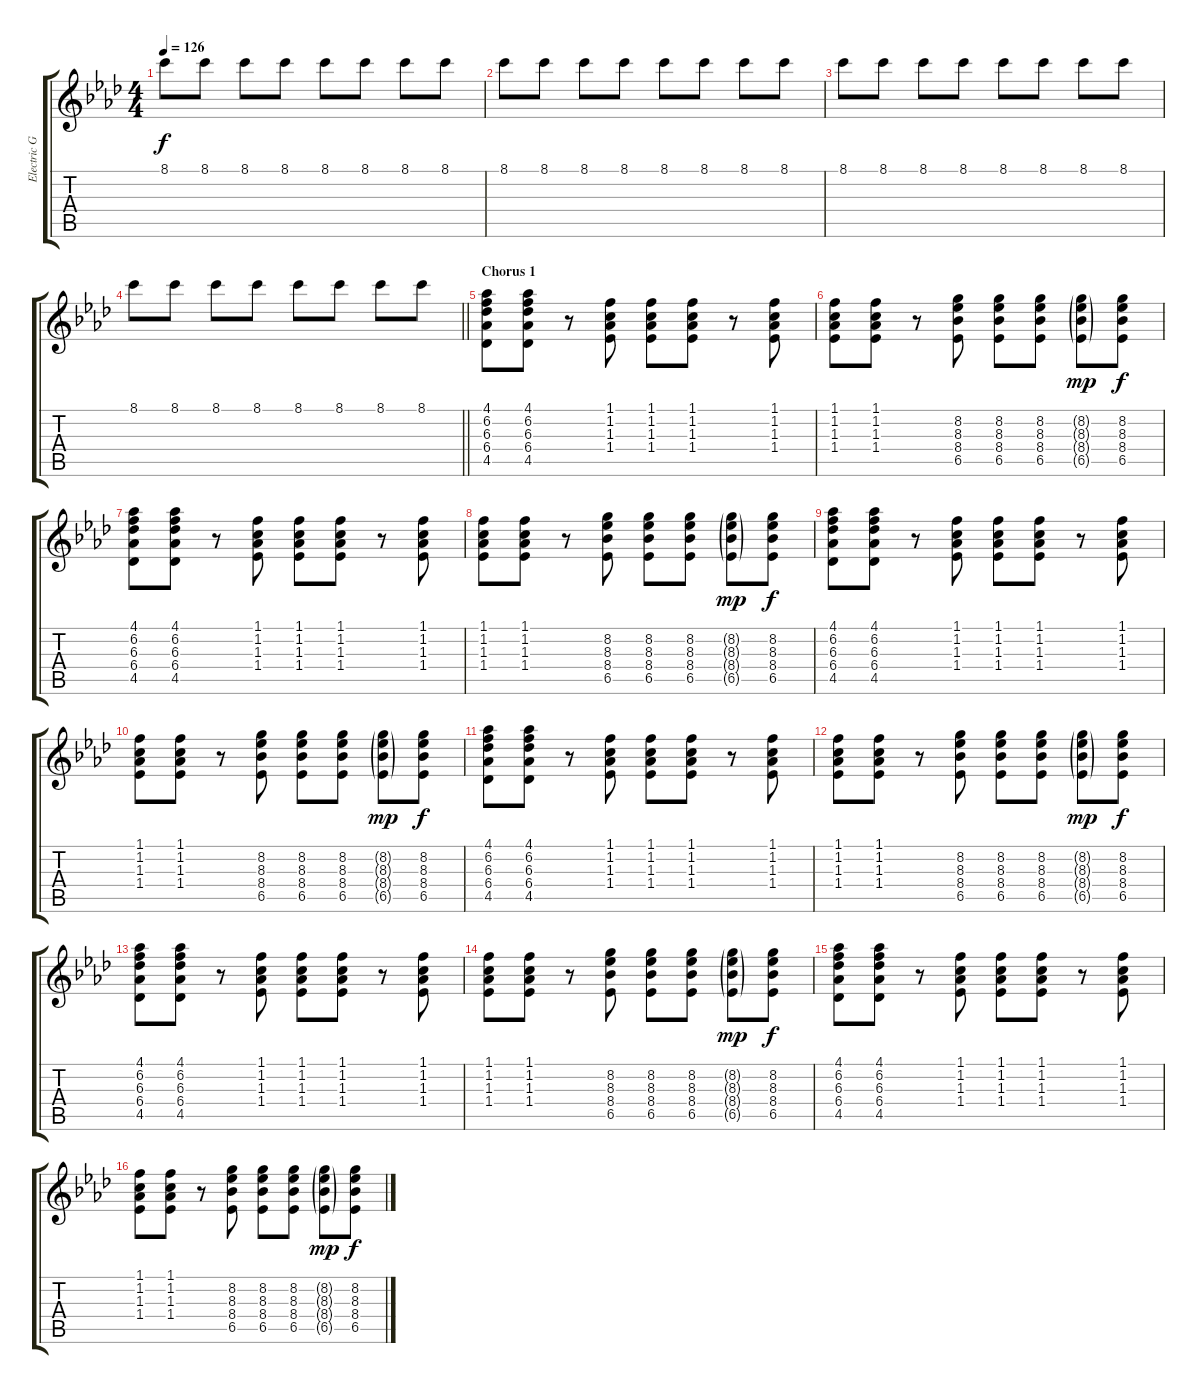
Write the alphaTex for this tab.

\track ("Electric Guitar" "Electric G") {instrument electricguitarclean}
\staff {score tabs}
\tuning (E4 B3 G3 D3 A2 E2) {hide}
\ts (4 4)
\tempo 126
\clef g2
\ks ab
8.1.8{dy f} 8.1.8 8.1.8 8.1.8 8.1.8 8.1.8 8.1.8 8.1.8 |
8.1.8 8.1.8 8.1.8 8.1.8 8.1.8 8.1.8 8.1.8 8.1.8 |
8.1.8 8.1.8 8.1.8 8.1.8 8.1.8 8.1.8 8.1.8 8.1.8 |
\barLineRight lightlight
8.1.8 8.1.8 8.1.8 8.1.8 8.1.8 8.1.8 8.1.8 8.1.8 |
\section ("" "Chorus 1")
(4.1 6.2 6.3 6.4 4.5).8{volume 12} (4.1 6.2 6.3 6.4 4.5).8 r.8 (1.1 1.2 1.3 1.4).8 (1.1 1.2 1.3 1.4).8 (1.1 1.2 1.3 1.4).8 r.8 (1.1 1.2 1.3 1.4).8 |
(1.1 1.2 1.3 1.4).8 (1.1 1.2 1.3 1.4).8 r.8 (8.2 8.3 8.4 6.5).8 (8.2 8.3 8.4 6.5).8 (8.2 8.3 8.4 6.5).8 (8.2{g} 8.3{g} 8.4{g} 6.5{g}).8{dy mp} (8.2 8.3 8.4 6.5).8{dy f} |
(4.1 6.2 6.3 6.4 4.5).8 (4.1 6.2 6.3 6.4 4.5).8 r.8 (1.1 1.2 1.3 1.4).8 (1.1 1.2 1.3 1.4).8 (1.1 1.2 1.3 1.4).8 r.8 (1.1 1.2 1.3 1.4).8 |
(1.1 1.2 1.3 1.4).8 (1.1 1.2 1.3 1.4).8 r.8 (8.2 8.3 8.4 6.5).8 (8.2 8.3 8.4 6.5).8 (8.2 8.3 8.4 6.5).8 (8.2{g} 8.3{g} 8.4{g} 6.5{g}).8{dy mp} (8.2 8.3 8.4 6.5).8{dy f} |
(4.1 6.2 6.3 6.4 4.5).8 (4.1 6.2 6.3 6.4 4.5).8 r.8 (1.1 1.2 1.3 1.4).8 (1.1 1.2 1.3 1.4).8 (1.1 1.2 1.3 1.4).8 r.8 (1.1 1.2 1.3 1.4).8 |
(1.1 1.2 1.3 1.4).8 (1.1 1.2 1.3 1.4).8 r.8 (8.2 8.3 8.4 6.5).8 (8.2 8.3 8.4 6.5).8 (8.2 8.3 8.4 6.5).8 (8.2{g} 8.3{g} 8.4{g} 6.5{g}).8{dy mp} (8.2 8.3 8.4 6.5).8{dy f} |
(4.1 6.2 6.3 6.4 4.5).8 (4.1 6.2 6.3 6.4 4.5).8 r.8 (1.1 1.2 1.3 1.4).8 (1.1 1.2 1.3 1.4).8 (1.1 1.2 1.3 1.4).8 r.8 (1.1 1.2 1.3 1.4).8 |
(1.1 1.2 1.3 1.4).8 (1.1 1.2 1.3 1.4).8 r.8 (8.2 8.3 8.4 6.5).8 (8.2 8.3 8.4 6.5).8 (8.2 8.3 8.4 6.5).8 (8.2{g} 8.3{g} 8.4{g} 6.5{g}).8{dy mp} (8.2 8.3 8.4 6.5).8{dy f} |
(4.1 6.2 6.3 6.4 4.5).8 (4.1 6.2 6.3 6.4 4.5).8 r.8 (1.1 1.2 1.3 1.4).8 (1.1 1.2 1.3 1.4).8 (1.1 1.2 1.3 1.4).8 r.8 (1.1 1.2 1.3 1.4).8 |
(1.1 1.2 1.3 1.4).8 (1.1 1.2 1.3 1.4).8 r.8 (8.2 8.3 8.4 6.5).8 (8.2 8.3 8.4 6.5).8 (8.2 8.3 8.4 6.5).8 (8.2{g} 8.3{g} 8.4{g} 6.5{g}).8{dy mp} (8.2 8.3 8.4 6.5).8{dy f} |
(4.1 6.2 6.3 6.4 4.5).8 (4.1 6.2 6.3 6.4 4.5).8 r.8 (1.1 1.2 1.3 1.4).8 (1.1 1.2 1.3 1.4).8 (1.1 1.2 1.3 1.4).8 r.8 (1.1 1.2 1.3 1.4).8 |
(1.1 1.2 1.3 1.4).8 (1.1 1.2 1.3 1.4).8 r.8 (8.2 8.3 8.4 6.5).8 (8.2 8.3 8.4 6.5).8 (8.2 8.3 8.4 6.5).8 (8.2{g} 8.3{g} 8.4{g} 6.5{g}).8{dy mp} (8.2 8.3 8.4 6.5).8{dy f}
